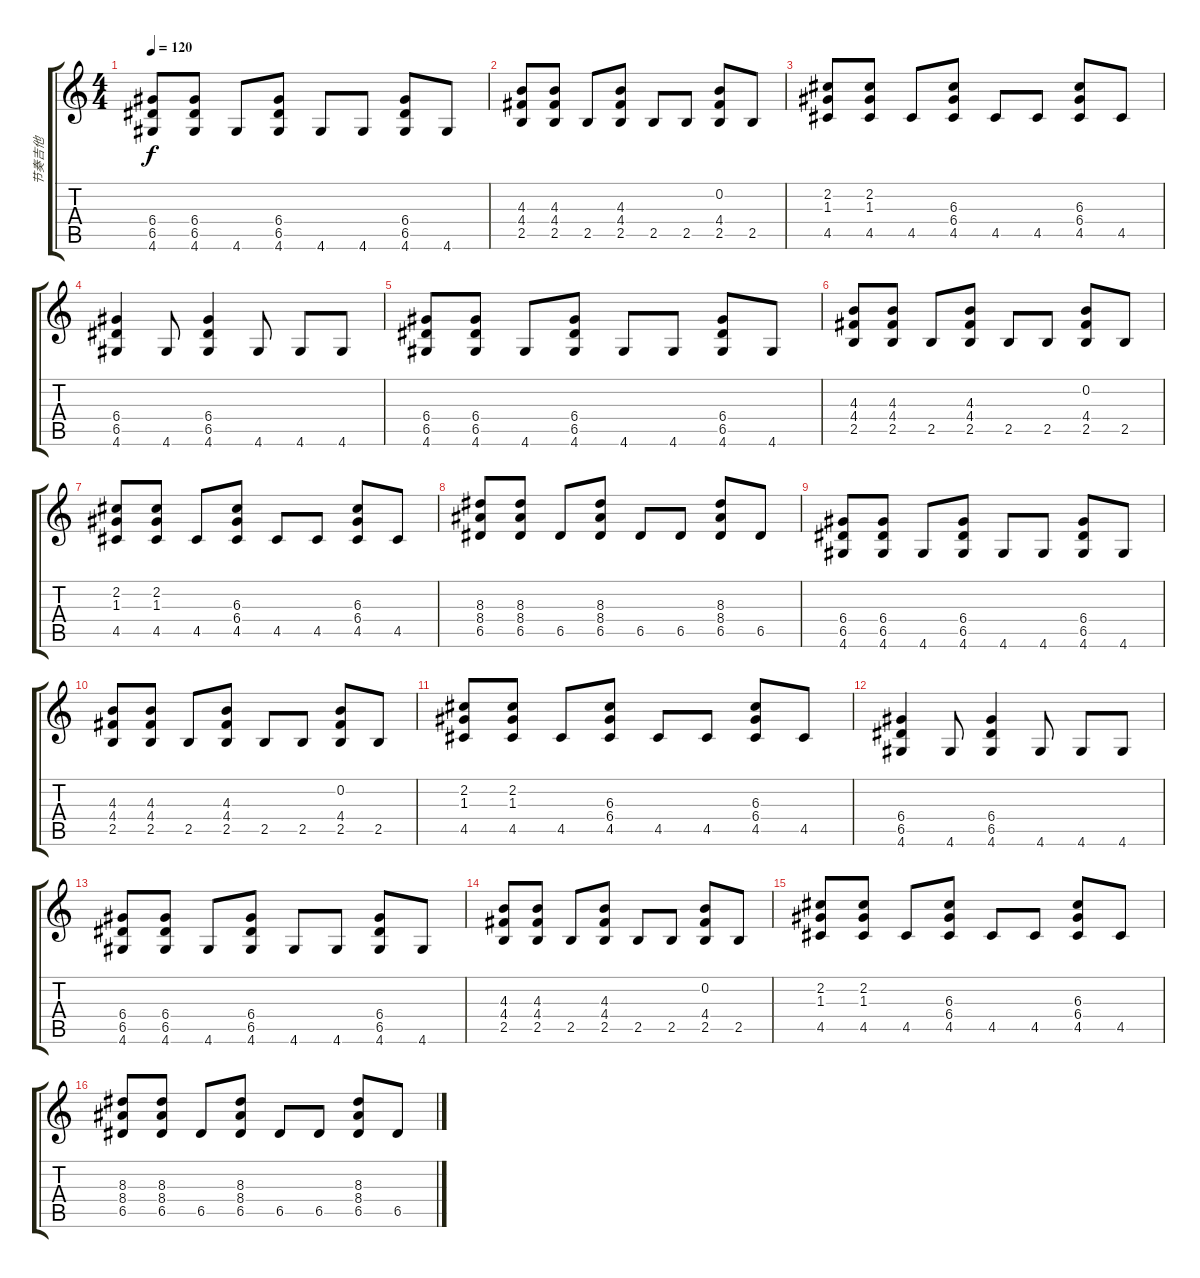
\track ("节奏吉他" "节奏吉他") {instrument acousticguitarsteel}
\staff {score tabs}
\tuning (E4 B3 G3 D3 A2 E2) {hide}
\ts (4 4)
\tempo 120
\clef g2
\ks c
(6.4 6.5 4.6).8{dy f} (6.4 6.5 4.6).8 4.6.8 (6.4 6.5 4.6).8 4.6.8 4.6.8 (6.4 6.5 4.6).8 4.6.8 |
(4.3 4.4 2.5).8 (4.3 4.4 2.5).8 2.5.8 (4.3 4.4 2.5).8 2.5.8 2.5.8 (0.2 4.4 2.5).8 2.5.8 |
(2.2 1.3 4.5).8 (2.2 1.3 4.5).8 4.5.8 (6.3 6.4 4.5).8 4.5.8 4.5.8 (6.3 6.4 4.5).8 4.5.8 |
(6.4 6.5 4.6).4 4.6.8 (6.4 6.5 4.6).4 4.6.8 4.6.8 4.6.8 |
(6.4 6.5 4.6).8 (6.4 6.5 4.6).8 4.6.8 (6.4 6.5 4.6).8 4.6.8 4.6.8 (6.4 6.5 4.6).8 4.6.8 |
(4.3 4.4 2.5).8 (4.3 4.4 2.5).8 2.5.8 (4.3 4.4 2.5).8 2.5.8 2.5.8 (0.2 4.4 2.5).8 2.5.8 |
(2.2 1.3 4.5).8 (2.2 1.3 4.5).8 4.5.8 (6.3 6.4 4.5).8 4.5.8 4.5.8 (6.3 6.4 4.5).8 4.5.8 |
(8.3 8.4 6.5).8 (8.3 8.4 6.5).8 6.5.8 (8.3 8.4 6.5).8 6.5.8 6.5.8 (8.3 8.4 6.5).8 6.5.8 |
(6.4 6.5 4.6).8 (6.4 6.5 4.6).8 4.6.8 (6.4 6.5 4.6).8 4.6.8 4.6.8 (6.4 6.5 4.6).8 4.6.8 |
(4.3 4.4 2.5).8 (4.3 4.4 2.5).8 2.5.8 (4.3 4.4 2.5).8 2.5.8 2.5.8 (0.2 4.4 2.5).8 2.5.8 |
(2.2 1.3 4.5).8 (2.2 1.3 4.5).8 4.5.8 (6.3 6.4 4.5).8 4.5.8 4.5.8 (6.3 6.4 4.5).8 4.5.8 |
(6.4 6.5 4.6).4 4.6.8 (6.4 6.5 4.6).4 4.6.8 4.6.8 4.6.8 |
(6.4 6.5 4.6).8 (6.4 6.5 4.6).8 4.6.8 (6.4 6.5 4.6).8 4.6.8 4.6.8 (6.4 6.5 4.6).8 4.6.8 |
(4.3 4.4 2.5).8 (4.3 4.4 2.5).8 2.5.8 (4.3 4.4 2.5).8 2.5.8 2.5.8 (0.2 4.4 2.5).8 2.5.8 |
(2.2 1.3 4.5).8 (2.2 1.3 4.5).8 4.5.8 (6.3 6.4 4.5).8 4.5.8 4.5.8 (6.3 6.4 4.5).8 4.5.8 |
(8.3 8.4 6.5).8 (8.3 8.4 6.5).8 6.5.8 (8.3 8.4 6.5).8 6.5.8 6.5.8 (8.3 8.4 6.5).8 6.5.8
